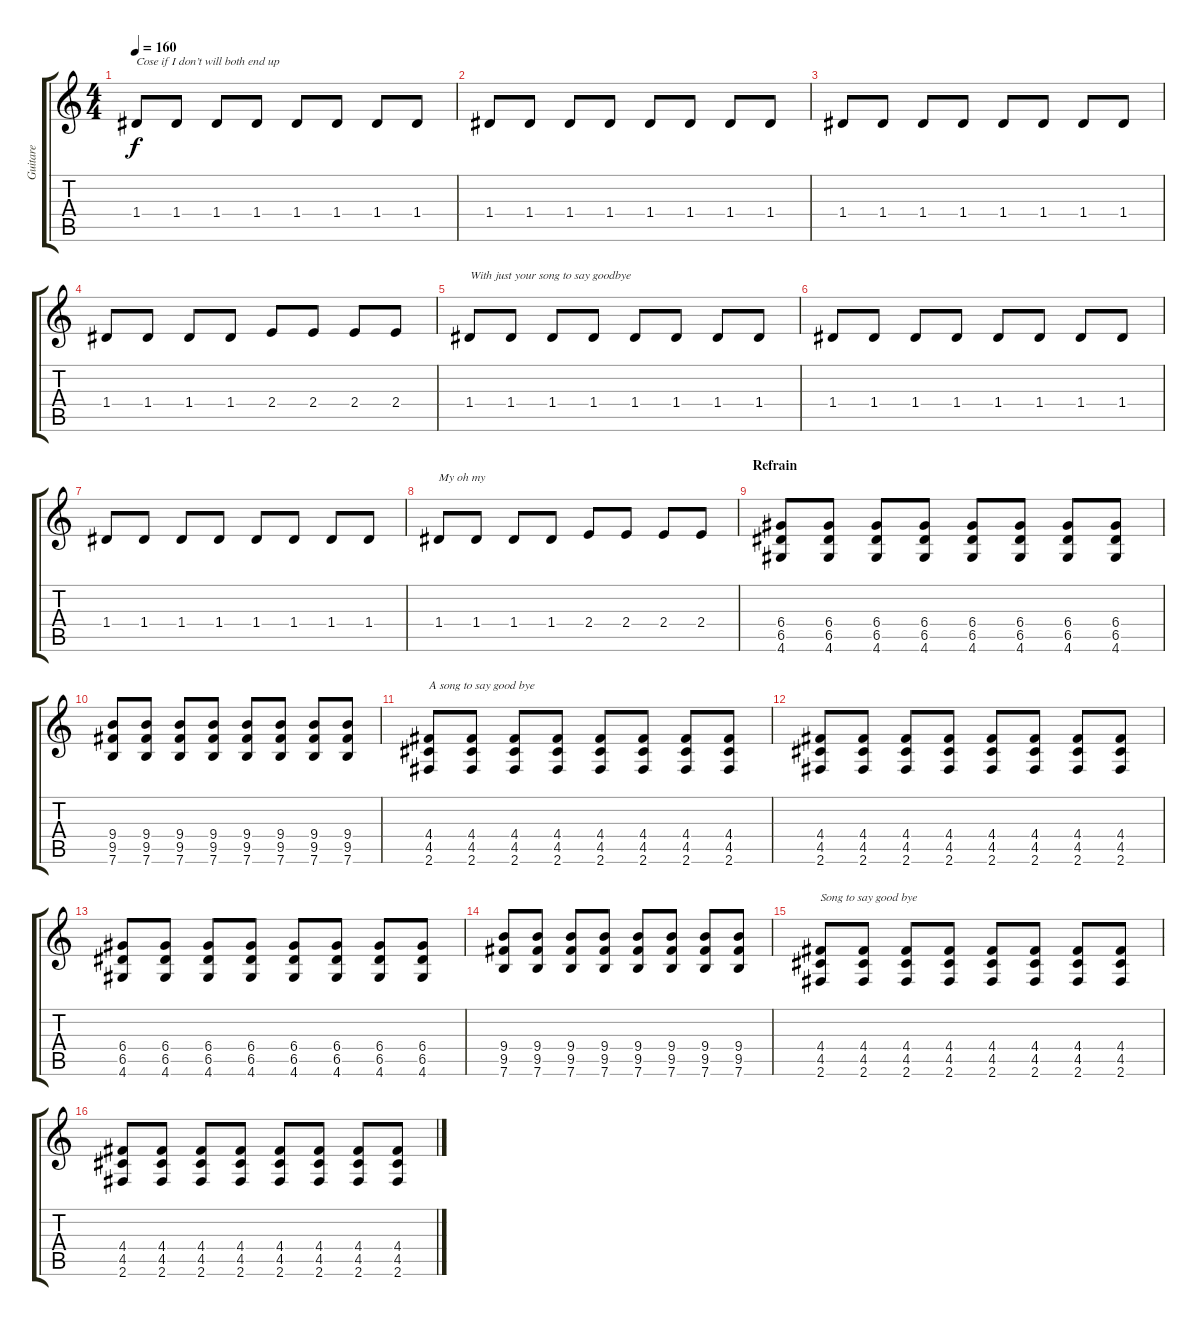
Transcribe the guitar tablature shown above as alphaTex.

\track ("Guitare" "Guitare") {instrument overdrivenguitar}
\staff {score tabs}
\tuning (E4 B3 G3 D3 A2 E2) {hide}
\ts (4 4)
\tempo 160
\clef g2
\ks c
1.4.8{txt "Cose if I don’t will both end up" dy f} 1.4.8 1.4.8 1.4.8 1.4.8 1.4.8 1.4.8 1.4.8 |
1.4.8 1.4.8 1.4.8 1.4.8 1.4.8 1.4.8 1.4.8 1.4.8 |
1.4.8 1.4.8 1.4.8 1.4.8 1.4.8 1.4.8 1.4.8 1.4.8 |
1.4.8 1.4.8 1.4.8 1.4.8 2.4.8 2.4.8 2.4.8 2.4.8 |
1.4.8{txt "With just your song to say goodbye"} 1.4.8 1.4.8 1.4.8 1.4.8 1.4.8 1.4.8 1.4.8 |
1.4.8 1.4.8 1.4.8 1.4.8 1.4.8 1.4.8 1.4.8 1.4.8 |
1.4.8 1.4.8 1.4.8 1.4.8 1.4.8 1.4.8 1.4.8 1.4.8 |
1.4.8{txt "My oh my"} 1.4.8 1.4.8 1.4.8 2.4.8 2.4.8 2.4.8 2.4.8 |
\section ("" "Refrain")
(6.4 6.5 4.6).8 (6.4 6.5 4.6).8 (6.4 6.5 4.6).8 (6.4 6.5 4.6).8 (6.4 6.5 4.6).8 (6.4 6.5 4.6).8 (6.4 6.5 4.6).8 (6.4 6.5 4.6).8 |
(9.4 9.5 7.6).8 (9.4 9.5 7.6).8 (9.4 9.5 7.6).8 (9.4 9.5 7.6).8 (9.4 9.5 7.6).8 (9.4 9.5 7.6).8 (9.4 9.5 7.6).8 (9.4 9.5 7.6).8 |
(4.4 4.5 2.6).8{txt "A song to say good bye"} (4.4 4.5 2.6).8 (4.4 4.5 2.6).8 (4.4 4.5 2.6).8 (4.4 4.5 2.6).8 (4.4 4.5 2.6).8 (4.4 4.5 2.6).8 (4.4 4.5 2.6).8 |
(4.4 4.5 2.6).8 (4.4 4.5 2.6).8 (4.4 4.5 2.6).8 (4.4 4.5 2.6).8 (4.4 4.5 2.6).8 (4.4 4.5 2.6).8 (4.4 4.5 2.6).8 (4.4 4.5 2.6).8 |
(6.4 6.5 4.6).8 (6.4 6.5 4.6).8 (6.4 6.5 4.6).8 (6.4 6.5 4.6).8 (6.4 6.5 4.6).8 (6.4 6.5 4.6).8 (6.4 6.5 4.6).8 (6.4 6.5 4.6).8 |
(9.4 9.5 7.6).8 (9.4 9.5 7.6).8 (9.4 9.5 7.6).8 (9.4 9.5 7.6).8 (9.4 9.5 7.6).8 (9.4 9.5 7.6).8 (9.4 9.5 7.6).8 (9.4 9.5 7.6).8 |
(4.4 4.5 2.6).8{txt "Song to say good bye"} (4.4 4.5 2.6).8 (4.4 4.5 2.6).8 (4.4 4.5 2.6).8 (4.4 4.5 2.6).8 (4.4 4.5 2.6).8 (4.4 4.5 2.6).8 (4.4 4.5 2.6).8 |
(4.4 4.5 2.6).8 (4.4 4.5 2.6).8 (4.4 4.5 2.6).8 (4.4 4.5 2.6).8 (4.4 4.5 2.6).8 (4.4 4.5 2.6).8 (4.4 4.5 2.6).8 (4.4 4.5 2.6).8
